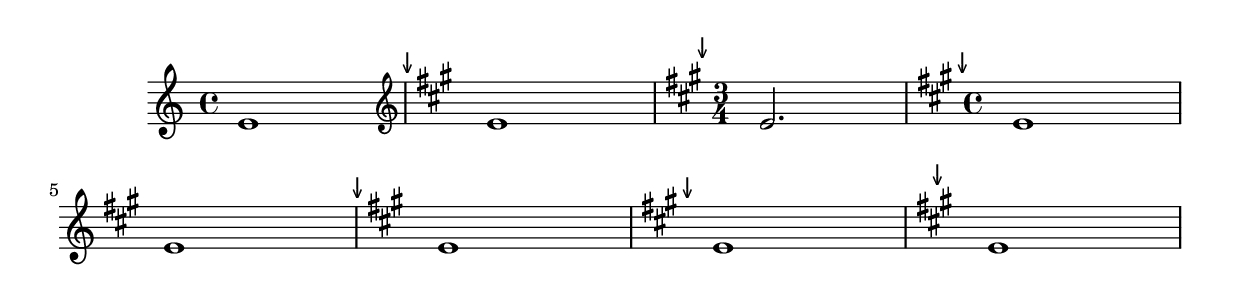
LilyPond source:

%% DO NOT EDIT this file manually; it is automatically
%% generated from LSR http://lsr.dsi.unimi.it
%% Make any changes in LSR itself, or in Documentation/snippets/new/ ,
%% and then run scripts/auxiliar/makelsr.py
%%
%% This file is in the public domain.
\version "2.12.2"

\header {
  lsrtags = "text"

%% Translation of GIT committish: 91eeed36c877fe625d957437d22081721c8c6345
  texidoces = "
Si están especificadas, las marcas de texto se pueden alinear con
objetos de notación distintos a las líneas divisorias.  Entre estos
objetos se encuentran @code{ambitus}, @code{breathing-sign},
@code{clef}, @code{custos}, @code{staff-bar}, @code{left-edge},
@code{key-cancellation}, @code{key-signature} y @code{time-signature}.

En estos casos, las marcas de texto se centran horizontalmente sobre
el objeto, aunque esto se puede cambiar, como se muestra en la segunda
línea de este ejemplo (en una partitura con varios pentagramas, se
debe hacer este ajuste para todos los pentagramas).

"
  doctitlees = "Alinear marcas con varios objetos de notación"


%% Translation of GIT committish: 0a868be38a775ecb1ef935b079000cebbc64de40
  texidocde = "
Wenn angegeben, können Textzeichen auch an anderen Objekten als Taktstrichen
ausgerichtet werden.  Zu diesen Objekten gehören @code{ambitus},
@code{breathing-sign}, @code{clef}, @code{custos}, @code{staff-bar},
@code{left-edge}, @code{key-cancellation}, @code{key-signature} und
@code{time-signature}.

In diesem Fall werden die Zeichen horizontal über dem Objekt zentriert.
Diese Ausrichtung kann auch geändert werden, wie die zweite Zeile
des Beispiels zeigt.  In einer Partitur mit vielen Systemen sollte
diese Einstellung für alle Systeme gemacht werden.

"

  doctitlede = "Zeichen an verschiedenen Notationsobjekten ausrichten"

%% Translation of GIT committish: 548ef200973bd3d46ea75c5498461d9e5f168334
  texidocfr = "
Les indications textuelles peuvent s'aligner par rapport à d'autres
objets que des barres de mesure, tels que @code{ambitus},
@code{breathing-sign}, @code{clef}, @code{custos}, @code{staff-bar},
@code{left-edge}, @code{key-cancellation}, @code{key-signature}, ou
@code{time-signature}.



Par défaut, les indications textuelles sont alignées avec le milieu
des objets de notation. Bien entendu, vous pouvez modifier les
propriétés des objets en question pour obtenir un autre
résultat comme l'illustre la deuxième ligne de l'exemple.  Dans le cas
de portées multiples, ces réglages doivent être faits pour chacune
d'entre elles.



"
  doctitlefr = "Alignement des indications par rapport à divers objets
de notation"


  texidoc = "
If specified, text marks may be aligned with notation objects other
than bar lines.  These objects include @code{ambitus},
@code{breathing-sign}, @code{clef}, @code{custos}, @code{staff-bar},
@code{left-edge}, @code{key-cancellation}, @code{key-signature}, and
@code{time-signature}.



In such cases, text marks will be horizontally centered above the
object. However this can be changed, as demonstrated on the second line
of this example (in a score with multiple staves, this setting should
be done for all the staves).



"
  doctitle = "Aligning marks with various notation objects"
} % begin verbatim

\relative c' {
  e1

  % the RehearsalMark will be centered above the Clef
  \override Score.RehearsalMark #'break-align-symbols = #'(clef)
  \key a \major
  \clef treble
  \mark "↓"
  e1

  % the RehearsalMark will be centered above the TimeSignature
  \override Score.RehearsalMark #'break-align-symbols = #'(time-signature)
  \key a \major
  \clef treble
  \time 3/4
  \mark \markup { \char ##x2193 }
  e2.

  % the RehearsalMark will be centered above the KeySignature
  \override Score.RehearsalMark #'break-align-symbols = #'(key-signature)
  \key a \major
  \clef treble
  \time 4/4
  \mark \markup { \char ##x2193 }
  e1

  \break
  e1

  % the RehearsalMark will be aligned with the left edge of the KeySignature
  \once \override Score.KeySignature #'break-align-anchor-alignment = #LEFT
  \mark \markup { \char ##x2193 }
  \key a \major
  e1

  % the RehearsalMark will be aligned with the right edge of the KeySignature
  \once \override Score.KeySignature #'break-align-anchor-alignment = #RIGHT
  \key a \major
  \mark \markup { \char ##x2193 }
  e1

  % the RehearsalMark will be aligned with the left edge of the KeySignature
  % and then shifted right by one unit.
  \once \override Score.KeySignature #'break-align-anchor = #1
  \key a \major
  \mark \markup { \char ##x2193 }
  e1
}
